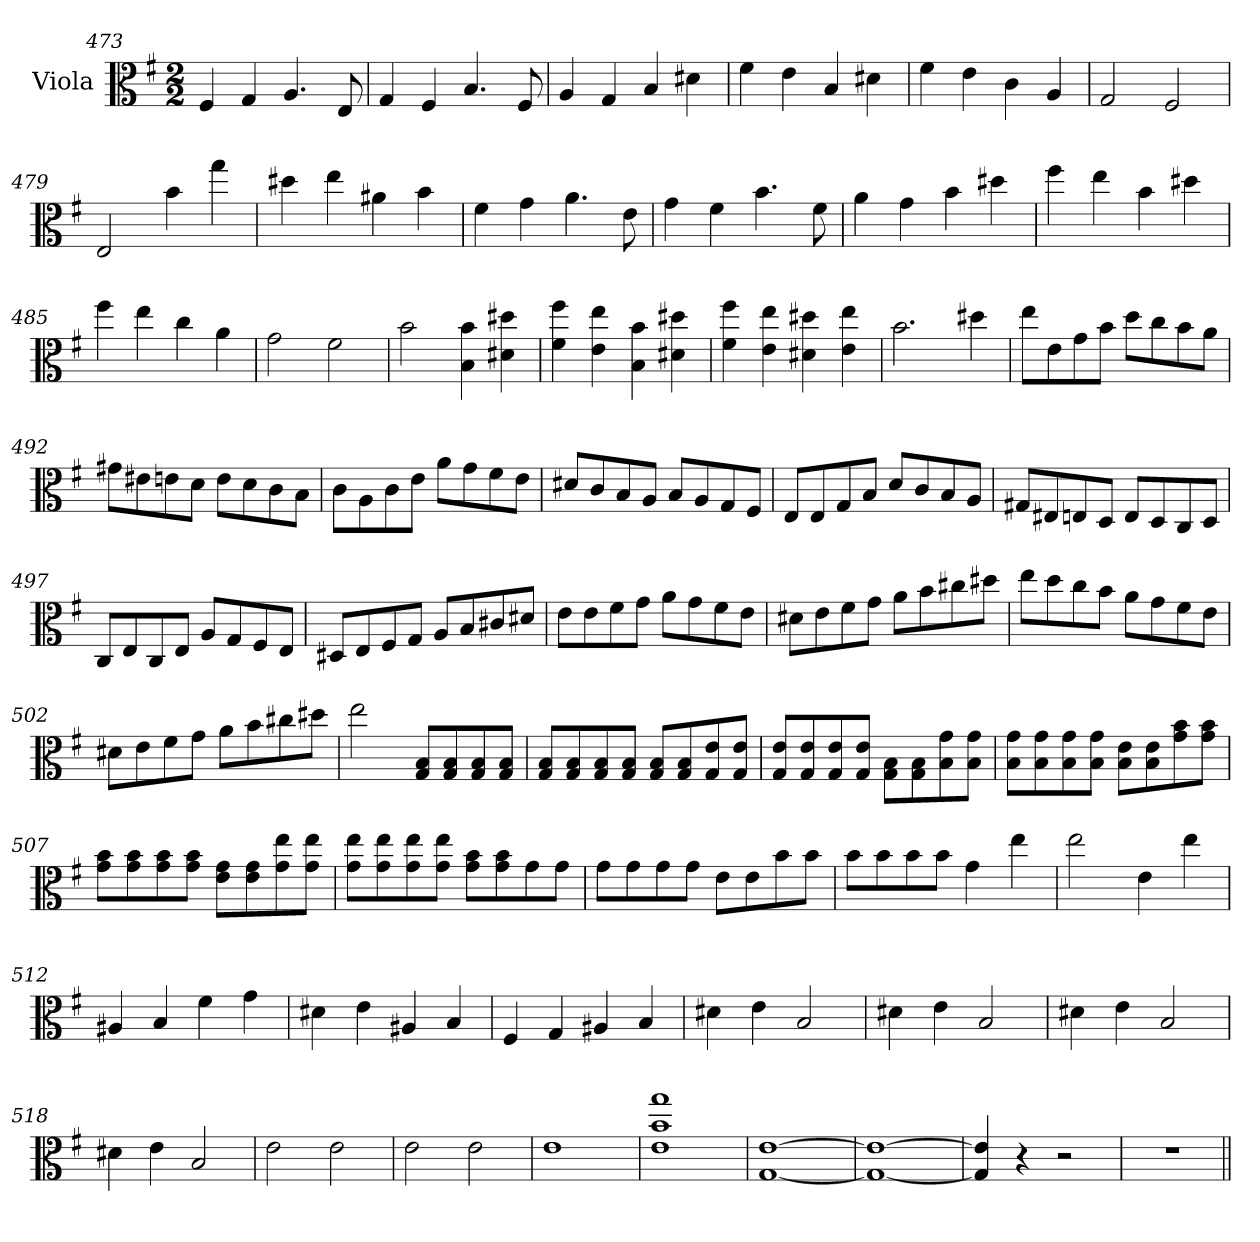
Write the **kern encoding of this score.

**kern
*part1
*staff1
*I"Viola
*I'Vla.
*clefC3
*k[f#]
*M2/2
=473
4F#/
4G/
4.A/
8E/
=474
4G/
4F#/
4.B/
8F#/
=475
4A/
4G/
4B/
4d#X\
=476
4f#\
4e\
4B/
4d#X\
=477
4f#\
4e\
4c\
4A/
!!LO:LB:g=z
=478
2G/
2F#/
=479
2E/
4b\
4gg\
=480
4dd#X\
4ee\
4a#X\
4b\
=481
4f#\
4g\
4.a\
8e\
=482
4g\
4f#\
4.b\
8f#\
=483
4a\
4g\
4b\
4dd#X\
=484
4ff#\
4ee\
4b\
4dd#X\
=485
4ff#\
4ee\
4cc\
4a\
=486
2g\
2f#\
!!LO:LB:g=z
=487
2b\
4B\ 4b\
4d#X\ 4dd#X\
=488
4f#\ 4ff#\
4e\ 4ee\
4B\ 4b\
4d#X\ 4dd#X\
=489
4f#\ 4ff#\
4e\ 4ee\
4d#X\ 4dd#X\
4e\ 4ee\
=490
2.b\
4dd#X\
=491
*MM260
8ee\L
8e\
8g\
8b\J
8dd\L
8cc\
8b\
8a\J
=492
8g#X\L
8e#X\
8en\
8d\J
8e\L
8d\
8c\
8B\J
=493
8c\L
8A\
8c\
8e\J
8a\L
8g\
8f#\
8e\J
!!LO:LB:g=z
=494
8d#X/L
8c/
8B/
8A/J
8B/L
8A/
8G/
8F#/J
=495
8E/L
8E/
8G/
8B/J
8d/L
8c/
8B/
8A/J
=496
8G#X/L
8E#X/
8En/
8D/J
8E/L
8D/
8C/
8D/J
=497
8C/L
8E/
8C/
8E/J
8A/L
8G/
8F#/
8E/J
=498
8D#X/L
8E/
8F#/
8G/J
8A/L
8B/
8c#X/
8d#X/J
=499
8e\L
8e\
8f#\
8g\J
8a\L
8g\
8f#\
8e\J
!!LO:LB:g=z
=500
8d#X\L
8e\
8f#\
8g\J
8a\L
8b\
8cc#X\
8dd#X\J
=501
8ee\L
8dd\
8cc\
8b\J
8a\L
8g\
8f#\
8e\J
=502
8d#X\L
8e\
8f#\
8g\J
8a\L
8b\
8cc#X\
8dd#X\J
=503
2ee\
8G/ 8B/L
8G/ 8B/
8G/ 8B/
8G/ 8B/J
=504
8G/ 8B/L
8G/ 8B/
8G/ 8B/
8G/ 8B/J
8G/ 8B/L
8G/ 8B/
8G/ 8e/
8G/ 8e/J
=505
8G/ 8e/L
8G/ 8e/
8G/ 8e/
8G/ 8e/J
8G\ 8B\L
8G\ 8B\
8B\ 8g\
8B\ 8g\J
!!LO:LB:g=z
=506
8B\ 8g\L
8B\ 8g\
8B\ 8g\
8B\ 8g\J
8B\ 8e\L
8B\ 8e\
8g\ 8b\
8g\ 8b\J
=507
8g\ 8b\L
8g\ 8b\
8g\ 8b\
8g\ 8b\J
8e\ 8g\L
8e\ 8g\
8g\ 8ee\
8g\ 8ee\J
=508
8g\ 8ee\L
8g\ 8ee\
8g\ 8ee\
8g\ 8ee\J
8g\ 8b\L
8g\ 8b\
8g\
8g\J
=509
8g\L
8g\
8g\
8g\J
8e\L
8e\
8b\
8b\J
=510
8b\L
8b\
8b\
8b\J
4g\
4ee\
=511
2ee\
4e\
4ee\
=512
4A#X/
4B/
4f#\
4g\
!!LO:LB:g=z
=513
4d#X\
4e\
4A#X/
4B/
=514
4F#/
4G/
4A#X/
4B/
=515
4d#X\
4e\
2B/
=516
4d#X\
4e\
2B/
=517
4d#X\
4e\
2B/
=518
4d#X\
4e\
2B/
=519
2e\
2e\
=520
2e\
2e\
=521
1e
=522
1e 1b 1gg
=523
[1G [1e
=524
1G_ 1e_
=525
4G/] 4e/]
4r
2r
=526
1r
=||
*-
